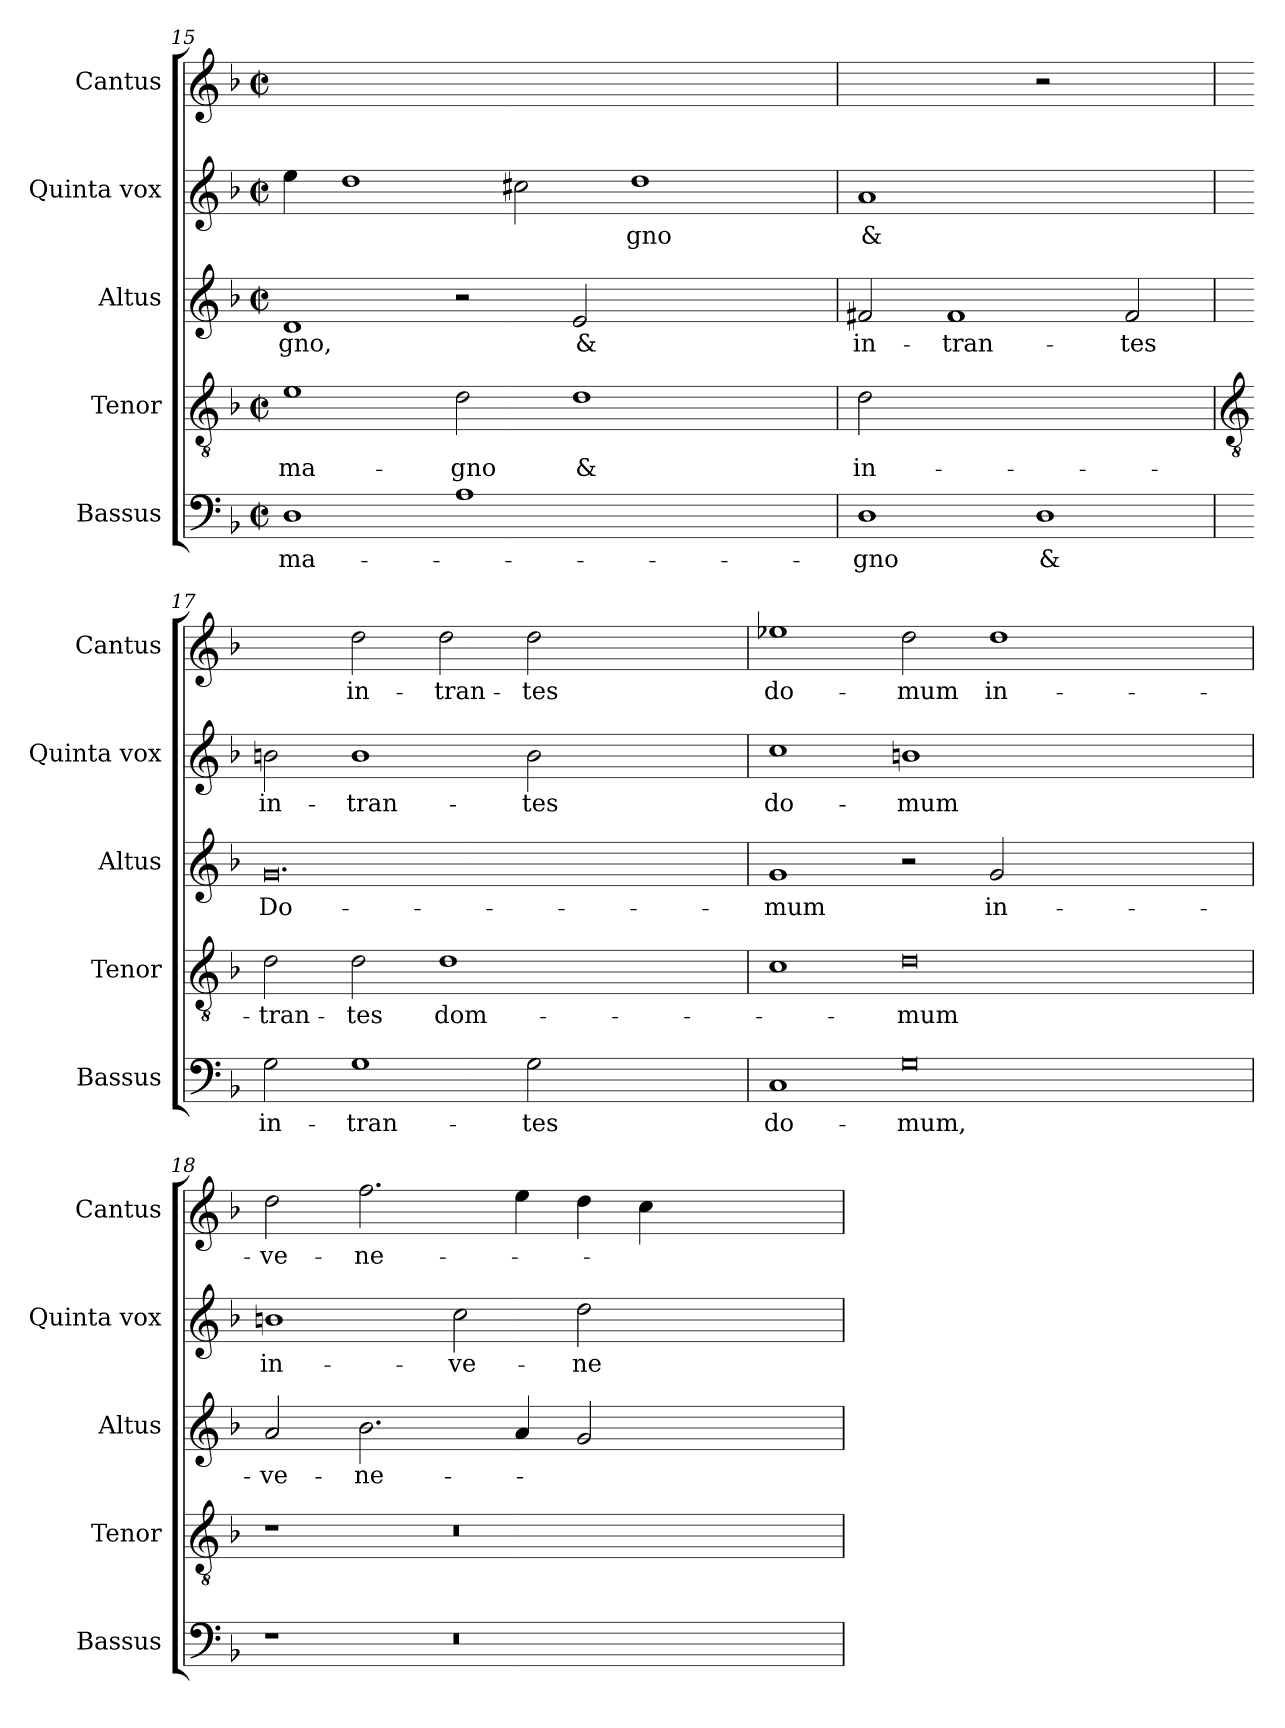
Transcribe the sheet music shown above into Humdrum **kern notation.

**kern	**text	**kern	**text	**kern	**text	**kern	**text	**kern	**text
*part5	*part5	*part4	*part4	*part3	*part3	*part2	*part2	*part1	*part1
*staff5	*staff5	*staff4	*staff4	*staff3	*staff3	*staff2	*staff2	*staff1	*staff1
*I"Bassus	*	*I"Tenor	*	*I"Altus	*	*I"Quinta vox	*	*I"Cantus	*
*I'Bassus	*	*I'Tenor	*	*I'Altus	*	*I'Quinta vox	*	*I'Cantus	*
*clefF4	*	*clefGv2	*	*clefG2	*	*clefG2	*	*clefG2	*
*k[b-]	*	*k[b-]	*	*k[b-]	*	*k[b-]	*	*k[b-]	*
*F:	*	*F:	*	*F:	*	*F:	*	*F:	*
*M4/2	*	*M4/2	*	*M4/2	*	*M4/2	*	*M4/2	*
*met(c|)	*	*met(c|)	*	*met(c|)	*	*met(c|)	*	*met(c|)	*
=15	=15	=15	=15	=15	=15	=15	=15	=15	=15
!	!LO:LY:b	!	!LO:LY:b	!	!LO:LY:b	!	!	!	!LO:LY:b
1D	ma-	1e	ma-	1d	-gno,	4ee	.	[0ayy	-gno
.	.	.	.	.	.	1dd	.	.	.
!	!	!	!LO:LY:b	!	!	!	!	!	!
1A	.	2d	-gno	2r	.	.	.	.	.
.	.	.	.	.	.	2cc#	.	.	.
!	!	!	!LO:LY:b	!	!LO:LY:b	!	!	!	!
.	.	1d	&	2e	&	.	.	.	.
!	!	!	!	!	!	!	!LO:LY:b	!	!
.	.	.	.	.	.	1dd	-gno	.	.
2.ryy	.	.	.	2.ryy	.	.	.	2.ryy	.
.	.	4ryy	.	.	.	.	.	.	.
=16	=16	=16	=16	=16	=16	=16	=16	=16	=16
!	!LO:LY:b	!	!LO:LY:b	!	!LO:LY:b	!	!LO:LY:b	!	!
1D	-gno	2d	in-	2f#X	in-	1a	&	1ayy]	.
!	!	!	!	!	!LO:LY:b	!	!	!	!
.	.	1.ryy	.	1f#	-tran-	.	.	.	.
!	!LO:LY:b	!	!	!	!	!	!	!	!
1D	&	.	.	.	.	1ryy	.	2r	.
!	!	!	!	!	!LO:LY:b	!	!	!	!LO:LY:b
.	.	.	.	2f#	-tes	.	.	[2ddyy	&_
!!LO:LB:g=z
=17	=17	=17	=17	=17	=17	=17	=17	=17	=17
*	*	*clefGv2	*	*	*	*	*	*	*
!	!LO:LY:b	!	!LO:LY:b	!	!LO:LY:b	!	!LO:LY:b	!	!LO:LY:b
2G	in-	2d	-tran-	0.g	Do-	2bn	in-	2ddyy]	__
!	!LO:LY:b	!	!LO:LY:b	!	!	!	!LO:LY:b	!	!LO:LY:b
1G	-tran-	2d	-tes	.	.	1b	-tran-	2dd	in-
!	!	!	!LO:LY:b	!	!	!	!	!	!LO:LY:b
.	.	1d	dom-	.	.	.	.	2dd	-tran-
!	!LO:LY:b	!	!	!	!	!	!LO:LY:b	!	!LO:LY:b
2G	-tes	.	.	.	.	2b	-tes	2dd	-tes
1ryy	.	1ryy	.	.	.	1ryy	.	1ryy	.
=18A	=18A	=18A	=18A	=18A	=18A	=18A	=18A	=18A	=18A
!	!LO:LY:b	!	!	!	!LO:LY:b	!	!LO:LY:b	!	!LO:LY:b
1C	do-	1c	.	1g	-mum	1cc	do-	1ee-X	do-
!	!LO:LY:b	!	!LO:LY:b	!	!	!	!LO:LY:b	!	!LO:LY:b
0G	-mum,	0d	-mum	2r	.	1bn	-mum	2dd	-mum
!	!	!	!	!	!LO:LY:b	!	!	!	!LO:LY:b
.	.	.	.	2g	in-	.	.	1dd	in-
.	.	.	.	1ryy	.	1ryy	.	.	.
.	.	.	.	.	.	.	.	2ryy	.
=18B	=18B	=18B	=18B	=18B	=18B	=18B	=18B	=18B	=18B
!	!	!	!	!	!LO:LY:b	!	!LO:LY:b	!	!LO:LY:b
1r	.	1r	.	2a	-ve-	1b	in-	2dd	-ve-
!	!	!	!	!	!LO:LY:b	!	!	!	!LO:LY:b
.	.	.	.	2.b-	-ne-	.	.	2.ff	-ne-
!	!	!	!	!	!	!	!LO:LY:b	!	!
0r	.	0r	.	.	.	2cc	-ve-	.	.
.	.	.	.	4a	.	.	.	4ee	.
!	!	!	!	!	!	!	!LO:LY:b	!	!
.	.	.	.	2g	.	2dd	-ne	4dd	.
.	.	.	.	.	.	.	.	4cc	.
.	.	.	.	1ryy	.	1ryy	.	1ryy	.
=	=	=	=	=	=	=	=	=	=
*-	*-	*-	*-	*-	*-	*-	*-	*-	*-
